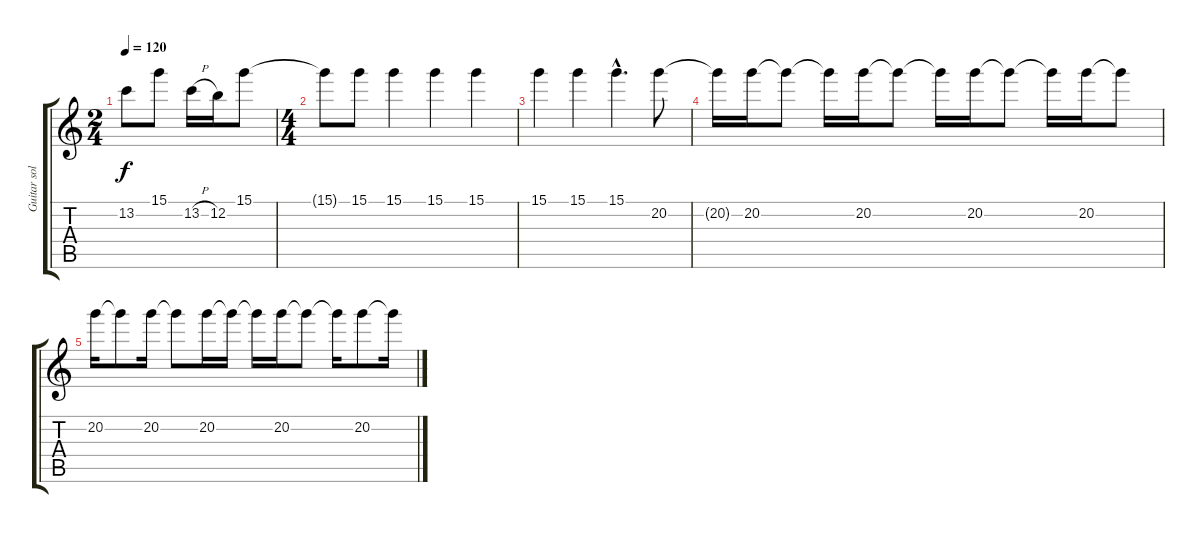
\track ("Guitar solos" "Guitar sol") {instrument overdrivenguitar}
\staff {score tabs}
\tuning (E4 B3 G3 D3 A2 E2) {hide}
\ts (2 4)
\tempo 120
\clef g2
\ks c
13.2{t}.8{dy f} 15.1.8 13.2{h}.16 12.2.16 15.1.8 |
\ts (4 4)
15.1{t}.8 15.1.8 15.1.4 15.1.4 15.1.4 |
15.1.4 15.1.4 15.1{hac}.4{d} 20.2.8 |
20.2{t}.16 20.2.16{volume 0} 20.2{t}.8 20.2{t}.16 20.2.16 20.2{t}.8 20.2{t}.16 20.2.16 20.2{t}.8 20.2{t}.16 20.2.16 20.2{t}.8 |
20.2.16 20.2{t}.8 20.2.16 20.2{t}.8 20.2.16 20.2{t}.16 20.2{t}.16 20.2.16 20.2{t}.8 20.2{t}.16 20.2.8 20.2{t}.16
